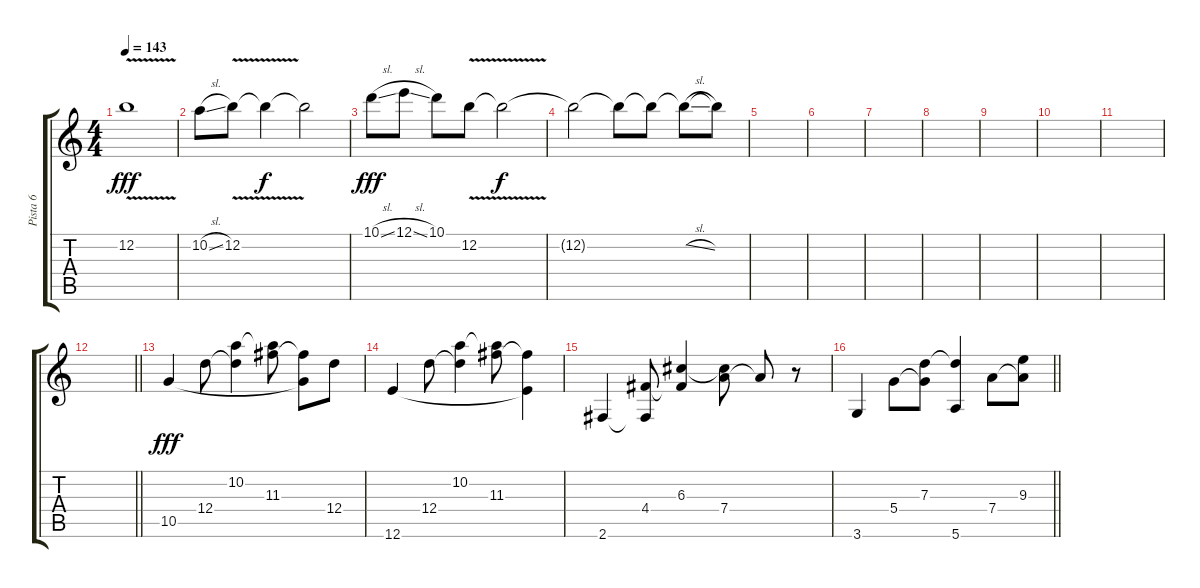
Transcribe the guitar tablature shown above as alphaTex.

\track ("Pista 6" "Pista 6") {instrument overdrivenguitar}
\staff {score tabs}
\tuning (E4 B3 G3 D3 A2 E2) {hide}
\ts (4 4)
\tempo 143
\clef g2
\ks c
12.2{v}.1{dy fff} |
10.2{sl}.8 12.2{v}.8 12.2{t}.4{dy f} 12.2{t}.2 |
10.1{sl}.8{dy fff} 12.1{sl}.8 10.1.8 12.2{v}.8 12.2{t}.2{dy f} |
12.2{t}.2 12.2{t}.8 12.2{t}.8 12.2{sl t}.8 12.2{t}.8 |
|
|
|
|
|
|
|
\barLineRight lightlight
|
10.5.4{dy fff volume 16 instrument electricguitarclean} 12.4.8 (10.2 12.4{t}).4 (10.2{t} 11.3).8 (11.3{t} 10.5{t}).8 12.4.8 |
12.6.4 12.4.8 (10.2 12.4{t}).4 (10.2{t} 11.3).8 (11.3{t} 12.6{t}).4 |
2.6.4 (4.4 2.6{t}).8 (6.3 4.4{t}).4 (6.3{t} 7.4).8 7.4{t}.8 r.8 |
\barLineRight lightlight
3.6.4 5.4.8 (7.3 5.4{t}).8 (7.3{t} 5.6).4 7.4.8 (9.3 7.4{t}).8
